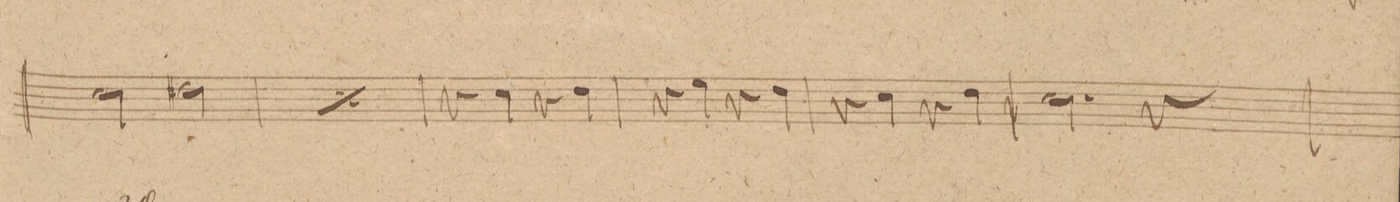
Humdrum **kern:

**kern	**dynam
*I"Oboi 2do	*
*clefG2	*
*k[f#c#g#]	*
*met(c)	*
*M2/2	*
2cc#\	.
2dd#X\	.
=28	=28
*rep	*
2cc#\	.
2dd#X\	.
*Xrep	*
=29	=29
4r	.
4cc#\	.
4r	.
4dd\	.
=30	=30
4r	.
4ee\	.
4r	.
4dd\	.
=31	=31
4r	.
4cc#\	.
4r	.
4dd\	.
=32	=32
2.cc#\	.
4r	.
=33	=33
*-	*-
